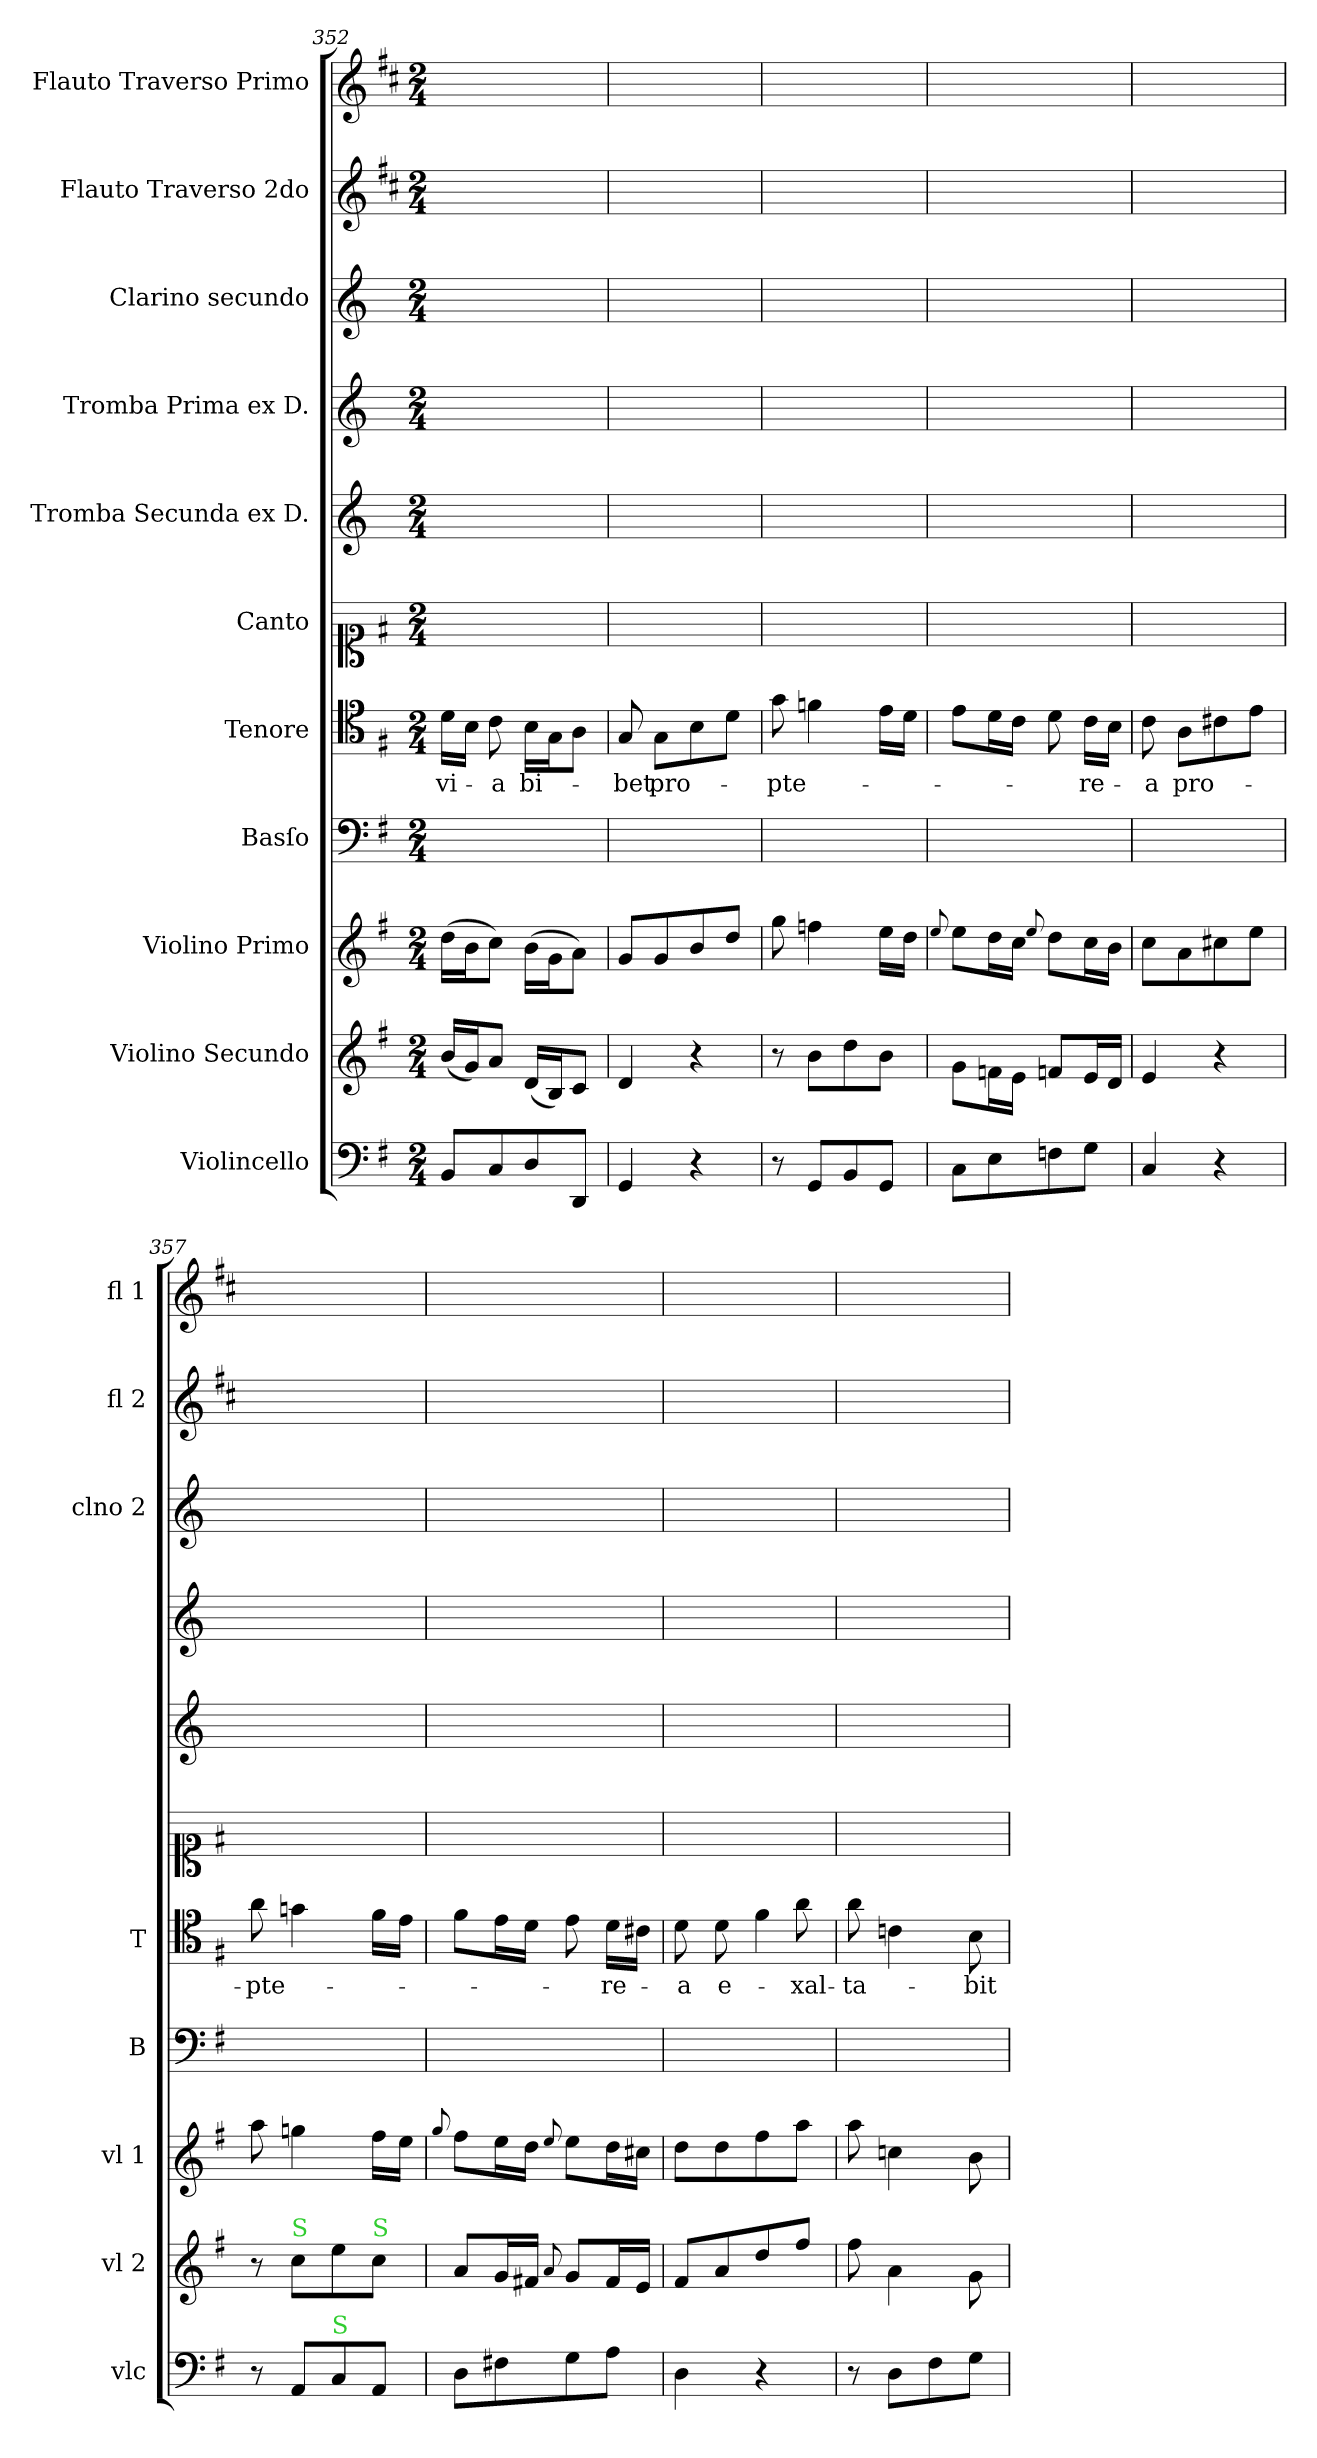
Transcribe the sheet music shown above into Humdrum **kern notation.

**kern	**kern	**kern	**kern	**kern	**text	**kern	**kern	**kern	**kern	**kern	**kern
*part11	*part10	*part9	*part8	*part7	*part7	*part6	*part5	*part4	*part3	*part2	*part1
*staff11	*staff10	*staff9	*staff8	*staff7	*staff7	*staff6	*staff5	*staff4	*staff3	*staff2	*staff1
*I"Violincello	*I"Violino Secundo	*I"Violino Primo	*I"Basſo	*I"Tenore	*	*I"Canto	*I"Tromba Secunda ex D.	*I"Tromba Prima ex D.	*I"Clarino secundo	*I"Flauto Traverso 2do	*I"Flauto Traverso Primo
*I'vlc	*I'vl 2	*I'vl 1	*I'B	*I'T	*	*	*	*	*I'clno 2	*I'fl 2	*I'fl 1
*clefF4	*clefG2	*clefG2	*clefF4	*clefC4	*	*clefC1	*clefG2	*clefG2	*clefG2	*clefG2	*clefG2
*	*	*	*	*	*	*	*ITrd-1c-2	*ITrd-1c-2	*ITrd-1c-2	*	*
*k[f#]	*k[f#]	*k[f#]	*k[f#]	*k[f#]	*	*k[f#]	*k[f#c#]	*k[f#c#]	*k[f#c#]	*k[f#c#]	*k[f#c#]
*M2/4	*M2/4	*M2/4	*M2/4	*M2/4	*	*M2/4	*M2/4	*M2/4	*M2/4	*M2/4	*M2/4
=352	=352	=352	=352	=352	=352	=352	=352	=352	=352	=352	=352
8BB/L	(16b/LL	(16dd\LL	2ryy	16d\LL	vi-	2ryy	2ryy	2ryy	2ryy	2ryy	2ryy
.	16g/J)	16b\J	.	16B\JJ	.	.	.	.	.	.	.
8C/	8a/J	8cc\J)	.	8c\	-a	.	.	.	.	.	.
8D/	(16d/LL	(16b\LL	.	16B\LL	bi-	.	.	.	.	.	.
.	16B/J)	16g\J	.	16G\J	.	.	.	.	.	.	.
8DD/J	8c/J	8a\J)	.	8A\J	.	.	.	.	.	.	.
=353	=353	=353	=353	=353	=353	=353	=353	=353	=353	=353	=353
4GG/	4d/	8g/L	2ryy	8G/	-bet	2ryy	2ryy	2ryy	2ryy	2ryy	2ryy
.	.	8g/	.	8G\L	pro-	.	.	.	.	.	.
4r	4r	8b/	.	8B\	.	.	.	.	.	.	.
.	.	8dd/J	.	8d\J	.	.	.	.	.	.	.
=354	=354	=354	=354	=354	=354	=354	=354	=354	=354	=354	=354
8r	8r	8gg\	2ryy	8g\	-pte-	2ryy	2ryy	2ryy	2ryy	2ryy	2ryy
8GG/L	8b\L	4ffn\	.	4fn\	.	.	.	.	.	.	.
8BB/	8dd\	.	.	.	.	.	.	.	.	.	.
8GG/J	8b\J	16ee\LL	.	16e\LL	.	.	.	.	.	.	.
.	.	16dd\JJ	.	16d\JJ	.	.	.	.	.	.	.
=355	=355	=355	=355	=355	=355	=355	=355	=355	=355	=355	=355
.	.	8qqee/	.	.	.	.	.	.	.	.	.
8C\L	8g\L	8ee\L	2ryy	8e\L	.	2ryy	2ryy	2ryy	2ryy	2ryy	2ryy
8E\	16fn\L	16dd\L	.	16d\L	.	.	.	.	.	.	.
.	16e\JJ	16cc\JJ	.	16c\JJ	.	.	.	.	.	.	.
.	.	8qqee/	.	.	.	.	.	.	.	.	.
8Fn\	8fn/L	8dd\L	.	8d\	.	.	.	.	.	.	.
8G\J	16e/L	16cc\L	.	16c\LL	-re-	.	.	.	.	.	.
.	16d/JJ	16b\JJ	.	16B\JJ	.	.	.	.	.	.	.
=356	=356	=356	=356	=356	=356	=356	=356	=356	=356	=356	=356
4C/	4e/	8cc\L	2ryy	8c\	-a	2ryy	2ryy	2ryy	2ryy	2ryy	2ryy
.	.	8a\	.	8A\L	pro-	.	.	.	.	.	.
4r	4r	8cc#X\	.	8c#X\	.	.	.	.	.	.	.
.	.	8ee\J	.	8e\J	.	.	.	.	.	.	.
=357	=357	=357	=357	=357	=357	=357	=357	=357	=357	=357	=357
8r	8r	8aa\	2ryy	8a\	-pte-	2ryy	2ryy	2ryy	2ryy	2ryy	2ryy
!	!LO:TX:a:color=limegreen:t=S	!	!	!	!	!	!	!	!	!	!
8AA/L	8cc\L	4ggn\	.	4gn\	.	.	.	.	.	.	.
!LO:TX:a:color=limegreen:t=S	!	!	!	!	!	!	!	!	!	!	!
8C/	8ee\	.	.	.	.	.	.	.	.	.	.
!	!LO:TX:a:color=limegreen:t=S	!	!	!	!	!	!	!	!	!	!
8AA/J	8cc\J	16ff#\LL	.	16f#\LL	.	.	.	.	.	.	.
.	.	16ee\JJ	.	16e\JJ	.	.	.	.	.	.	.
=358	=358	=358	=358	=358	=358	=358	=358	=358	=358	=358	=358
.	.	8qqgg/	.	.	.	.	.	.	.	.	.
8D\L	8a/L	8ff#\L	2ryy	8f#\L	.	2ryy	2ryy	2ryy	2ryy	2ryy	2ryy
8F#X\	16g/L	16ee\L	.	16e\L	.	.	.	.	.	.	.
.	16f#X/JJ	16dd\JJ	.	16d\JJ	.	.	.	.	.	.	.
.	8qqa/	8qqee/	.	.	.	.	.	.	.	.	.
8G\	8g/L	8ee\L	.	8e\	.	.	.	.	.	.	.
8A\J	16f#/L	16dd\L	.	16d\LL	-re-	.	.	.	.	.	.
.	16e/JJ	16cc#X\JJ	.	16c#X\JJ	.	.	.	.	.	.	.
=359	=359	=359	=359	=359	=359	=359	=359	=359	=359	=359	=359
4D\	8f#/L	8dd\L	2ryy	8d\	-a	2ryy	2ryy	2ryy	2ryy	2ryy	2ryy
.	8a/	8dd\	.	8d\	e-	.	.	.	.	.	.
!	!	!	!	!LO:N:vis=4	!	!	!	!	!	!	!
4r	8dd/	8ff#\	.	8f#\	.	.	.	.	.	.	.
.	8ff#/J	8aa\J	.	8a\	-xal-	.	.	.	.	.	.
=360	=360	=360	=360	=360	=360	=360	=360	=360	=360	=360	=360
8r	8ff#\	8aa\	2ryy	8a\	-ta-	2ryy	2ryy	2ryy	2ryy	2ryy	2ryy
8D\L	4a\	4ccn\	.	4cn\	.	.	.	.	.	.	.
8F#\	.	.	.	.	.	.	.	.	.	.	.
8G\J	8g\	8b\	.	8B\	-bit	.	.	.	.	.	.
=	=	=	=	=	=	=	=	=	=	=	=
*-	*-	*-	*-	*-	*-	*-	*-	*-	*-	*-	*-
